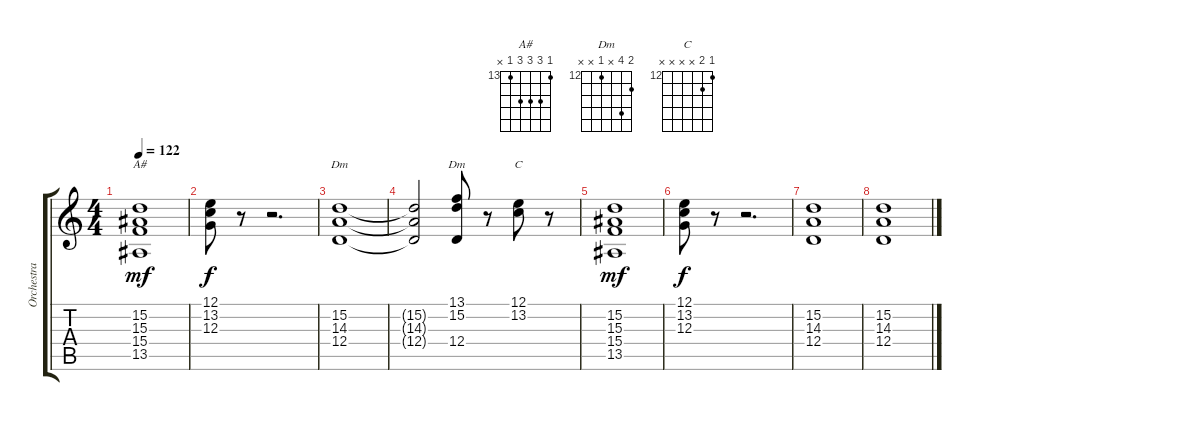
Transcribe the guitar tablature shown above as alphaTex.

\track ("Orchestra" "Orchestra") {instrument stringensemble2}
\staff {score tabs}
\tuning (E4 B3 G3 D3 A2 E2) {hide}
\chord ("A#" 13 15 15 15 13 x) {firstfret 13}
\chord ("Dm" 13 15 14 12 x x) {firstfret 12}
\chord ("Dm" 13 15 x 12 x x) {firstfret 12}
\chord ("C" 12 13 x x x x) {firstfret 12}
\ts (4 4)
\tempo 122
\clef g2
\ks c
(15.2 15.3 15.4 13.5).1{ch "A#" dy mf} |
(12.1 13.2 12.3).8{dy f} r.8 r.2{d} |
(15.2 14.3 12.4).1{ch "Dm"} |
(15.2{t} 14.3{t} 12.4{t}).2 (13.1 15.2 12.4).8{ch "Dm"} r.8 (12.1 13.2).8{ch "C"} r.8 |
(15.2 15.3 15.4 13.5).1{dy mf} |
(12.1 13.2 12.3).8{dy f} r.8 r.2{d} |
(15.2 14.3 12.4).1 |
(15.2 14.3 12.4).1
